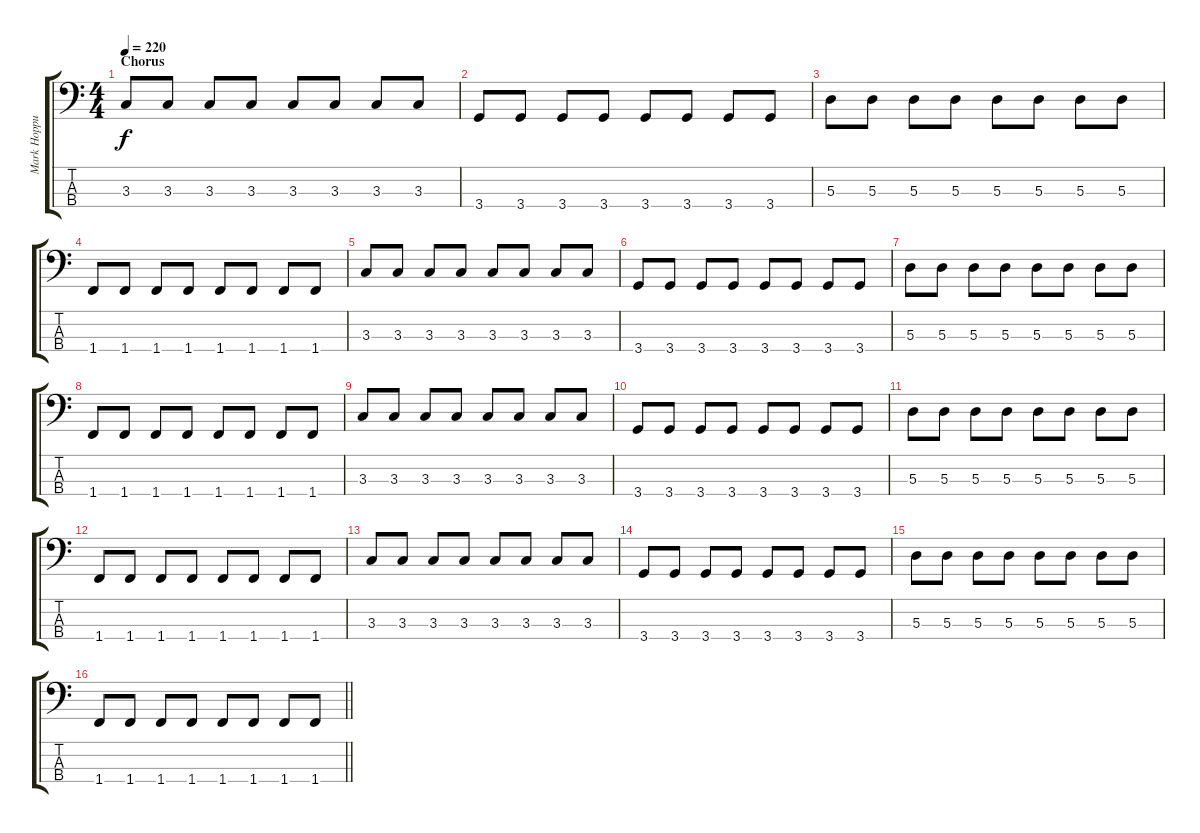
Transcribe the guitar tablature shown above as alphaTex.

\track ("Mark Hoppus - Bass" "Mark Hoppu") {instrument electricbasspick}
\staff {score tabs}
\tuning (G2 D2 A1 E1) {hide}
\ts (4 4)
\section ("" "Chorus")
\tempo 220
\clef f4
\ks c
3.3.8{dy f} 3.3.8 3.3.8 3.3.8 3.3.8 3.3.8 3.3.8 3.3.8 |
3.4.8 3.4.8 3.4.8 3.4.8 3.4.8 3.4.8 3.4.8 3.4.8 |
5.3.8 5.3.8 5.3.8 5.3.8 5.3.8 5.3.8 5.3.8 5.3.8 |
1.4.8 1.4.8 1.4.8 1.4.8 1.4.8 1.4.8 1.4.8 1.4.8 |
3.3.8 3.3.8 3.3.8 3.3.8 3.3.8 3.3.8 3.3.8 3.3.8 |
3.4.8 3.4.8 3.4.8 3.4.8 3.4.8 3.4.8 3.4.8 3.4.8 |
5.3.8 5.3.8 5.3.8 5.3.8 5.3.8 5.3.8 5.3.8 5.3.8 |
1.4.8 1.4.8 1.4.8 1.4.8 1.4.8 1.4.8 1.4.8 1.4.8 |
3.3.8 3.3.8 3.3.8 3.3.8 3.3.8 3.3.8 3.3.8 3.3.8 |
3.4.8 3.4.8 3.4.8 3.4.8 3.4.8 3.4.8 3.4.8 3.4.8 |
5.3.8 5.3.8 5.3.8 5.3.8 5.3.8 5.3.8 5.3.8 5.3.8 |
1.4.8 1.4.8 1.4.8 1.4.8 1.4.8 1.4.8 1.4.8 1.4.8 |
3.3.8 3.3.8 3.3.8 3.3.8 3.3.8 3.3.8 3.3.8 3.3.8 |
3.4.8 3.4.8 3.4.8 3.4.8 3.4.8 3.4.8 3.4.8 3.4.8 |
5.3.8 5.3.8 5.3.8 5.3.8 5.3.8 5.3.8 5.3.8 5.3.8 |
\barLineRight lightlight
1.4.8 1.4.8 1.4.8 1.4.8 1.4.8 1.4.8 1.4.8 1.4.8
